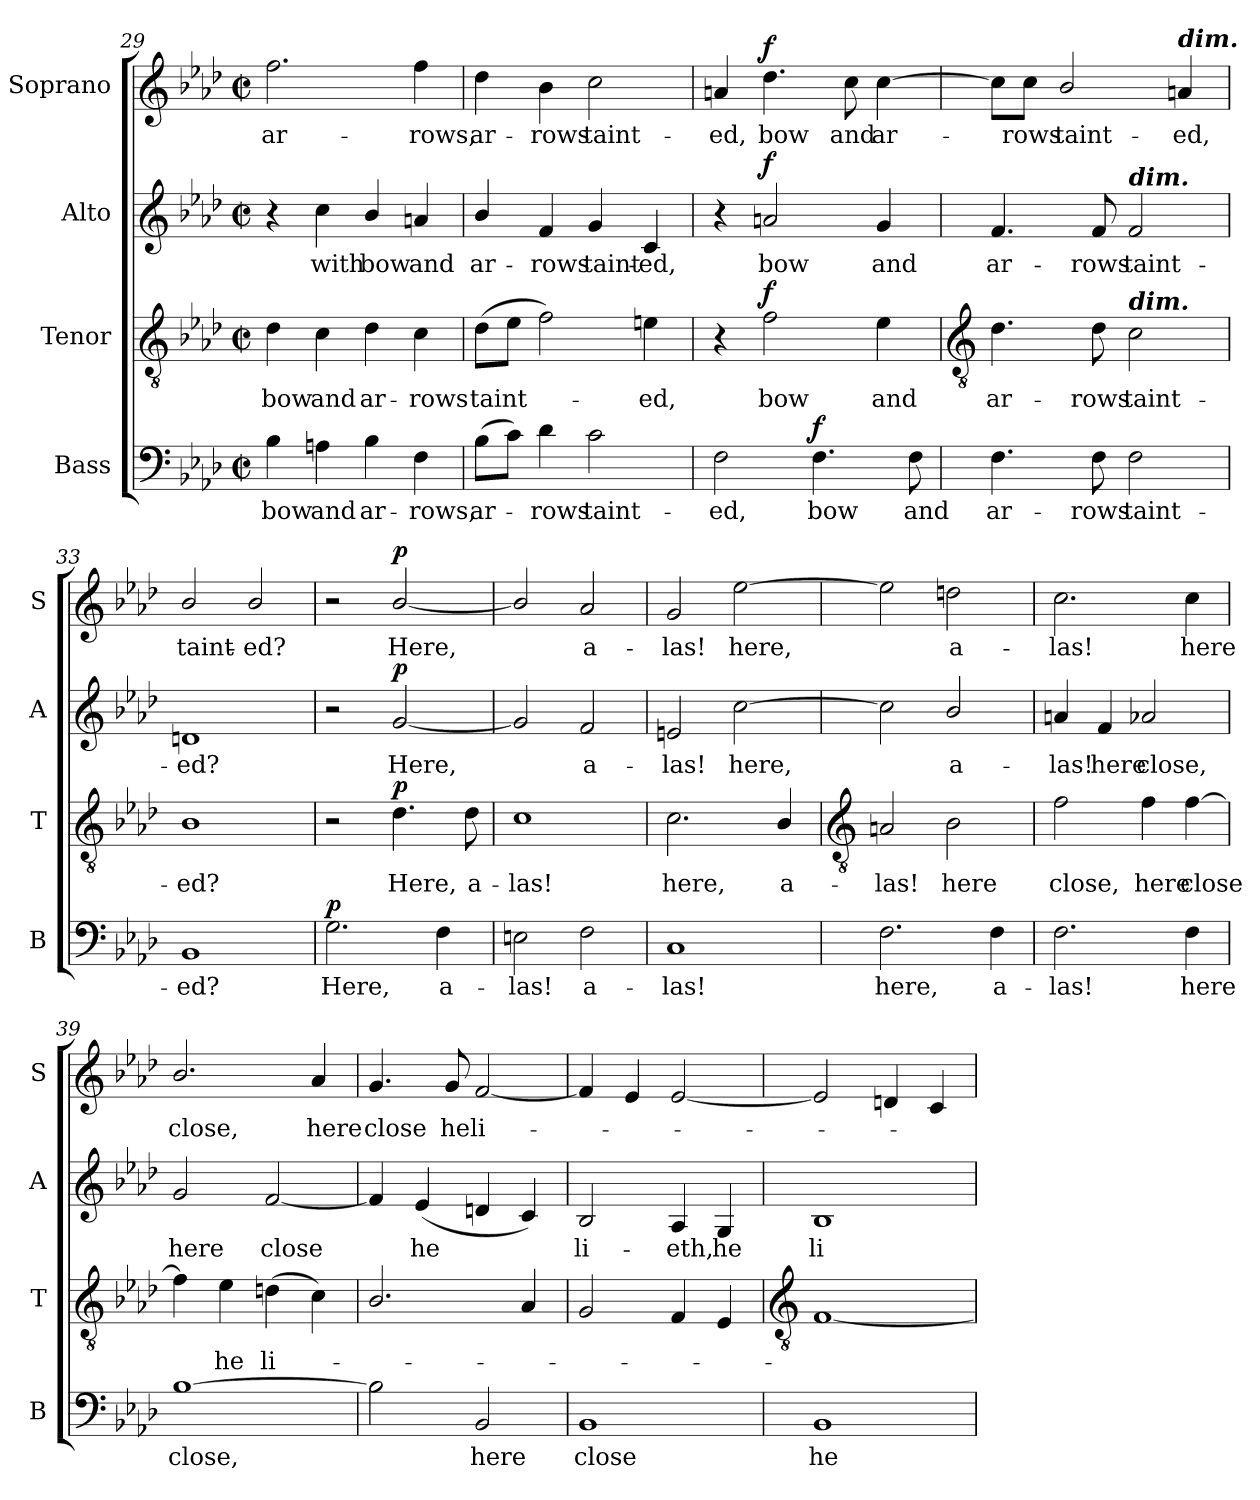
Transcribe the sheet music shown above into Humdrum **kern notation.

**kern	**text	**dynam	**kern	**text	**dynam	**kern	**text	**dynam	**kern	**text	**dynam
*part4	*part4	*part4	*part3	*part3	*part3	*part2	*part2	*part2	*part1	*part1	*part1
*staff4	*staff4	*staff4	*staff3	*staff3	*staff3	*staff2	*staff2	*staff2	*staff1	*staff1	*staff1
*I"Bass	*	*	*I"Tenor	*	*	*I"Alto	*	*	*I"Soprano	*	*
*I'B	*	*	*I'T	*	*	*I'A	*	*	*I'S	*	*
*clefF4	*	*	*clefGv2	*	*	*clefG2	*	*	*clefG2	*	*
*k[b-e-a-d-]	*	*	*k[b-e-a-d-]	*	*	*k[b-e-a-d-]	*	*	*k[b-e-a-d-]	*	*
*A-:	*	*	*A-:	*	*	*A-:	*	*	*A-:	*	*
*M2/2	*	*	*M2/2	*	*	*M2/2	*	*	*M2/2	*	*
*met(c|)	*	*	*met(c|)	*	*	*met(c|)	*	*	*met(c|)	*	*
=29	=29	=29	=29	=29	=29	=29	=29	=29	=29	=29	=29
!	!LO:LY:b	!	!	!LO:LY:b	!	!	!	!	!	!LO:LY:b	!
4B-	bow	.	4d-	bow	.	4r	.	.	2.ff	ar-	.
!	!LO:LY:b	!	!	!LO:LY:b	!	!	!LO:LY:b	!	!	!	!
4An	and	.	4c	and	.	4cc	with	.	.	.	.
!	!LO:LY:b	!	!	!LO:LY:b	!	!	!LO:LY:b	!	!	!	!
4B-	ar-	.	4d-	ar-	.	4b-/	bow	.	.	.	.
!	!LO:LY:b	!	!	!LO:LY:b	!	!	!LO:LY:b	!	!	!LO:LY:b	!
4F	-rows,	.	4c	-rows	.	4an	and	.	4ff	-rows,	.
=30	=30	=30	=30	=30	=30	=30	=30	=30	=30	=30	=30
!	!LO:LY:b	!	!	!LO:LY:b	!	!	!LO:LY:b	!	!	!LO:LY:b	!
(>8B-L	ar-	.	(>8d-L	taint-	.	4b-/	ar-	.	4dd-	ar-	.
8cJ)	.	.	8e-J	.	.	.	.	.	.	.	.
!	!LO:LY:b	!	!	!	!	!	!LO:LY:b	!	!	!LO:LY:b	!
4d-	rows	.	2f)	.	.	4f	-rows	.	4b-	-rows	.
!	!LO:LY:b	!	!	!	!	!	!LO:LY:b	!	!	!LO:LY:b	!
2c	taint-	.	.	.	.	4g	taint-	.	2cc	taint-	.
!	!	!	!	!LO:LY:b	!	!	!LO:LY:b	!	!	!	!
.	.	.	4en	ed,	.	4c	-ed,	.	.	.	.
=31	=31	=31	=31	=31	=31	=31	=31	=31	=31	=31	=31
!	!LO:LY:b	!	!	!	!	!	!	!	!	!LO:LY:b	!
2F	-ed,	.	4r	.	.	4r	.	.	4an	-ed,	.
!	!	!	!	!LO:LY:b	!LO:DY:b	!	!LO:LY:b	!LO:DY:b	!	!LO:LY:b	!LO:DY:b
.	.	.	2f	bow	f	2an	bow	f	4.dd-	bow	f
!	!LO:LY:b	!LO:DY:b	!	!	!	!	!	!	!	!	!
4.F	bow	f	.	.	.	.	.	.	.	.	.
!	!	!	!	!	!	!	!	!	!	!LO:LY:b	!
.	.	.	.	.	.	.	.	.	8cc	and	.
!	!	!	!	!LO:LY:b	!	!	!LO:LY:b	!	!	!LO:LY:b	!
.	.	.	4e-	and	.	4g	and	.	[4cc	ar-	.
!	!LO:LY:b	!	!	!	!	!	!	!	!	!	!
8F	and	.	.	.	.	.	.	.	.	.	.
!!LO:LB:g=z
=32	=32	=32	=32	=32	=32	=32	=32	=32	=32	=32	=32
*	*	*	*clefGv2	*	*	*	*	*	*	*	*
!	!LO:LY:b	!	!	!LO:LY:b	!	!	!LO:LY:b	!	!	!	!
4.F	ar-	.	4.d-	ar-	.	4.f	ar-	.	8cc\L]	.	.
!	!	!	!	!	!	!	!	!	!	!LO:LY:b	!
.	.	.	.	.	.	.	.	.	8cc\J	rows	.
!	!	!	!	!	!	!	!	!	!	!LO:LY:b	!
.	.	.	.	.	.	.	.	.	2b-/	taint-	.
!	!LO:LY:b	!	!	!LO:LY:b	!	!	!LO:LY:b	!	!	!	!
8F	-rows	.	8d-	-rows	.	8f	-rows	.	.	.	.
!	!	!	!	!	!	!LO:TX:a:Bi:t=dim.	!	!	!	!	!
!	!	!	!LO:TX:a:Bi:t=dim.	!	!	!	!	!	!	!	!
!	!LO:LY:b	!	!	!LO:LY:b	!	!	!LO:LY:b	!	!	!	!
2F	taint-	.	2c	taint-	.	2f	taint-	.	.	.	.
!	!	!	!	!	!	!	!	!	!LO:TX:a:Bi:t=dim.	!	!
!	!	!	!	!	!	!	!	!	!	!LO:LY:b	!
.	.	.	.	.	.	.	.	.	4an	-ed,	.
=33	=33	=33	=33	=33	=33	=33	=33	=33	=33	=33	=33
!	!LO:LY:b	!	!	!LO:LY:b	!	!	!LO:LY:b	!	!	!LO:LY:b	!
1BB-	-ed?	.	1B-	-ed?	.	1dn	-ed?	.	2b-/	taint-	.
!	!	!	!	!	!	!	!	!	!	!LO:LY:b	!
.	.	.	.	.	.	.	.	.	2b-/	-ed?	.
=34	=34	=34	=34	=34	=34	=34	=34	=34	=34	=34	=34
!	!LO:LY:b	!LO:DY:b	!	!	!	!	!	!	!	!	!
2.G	Here,	p	2r	.	.	2r	.	.	2r	.	.
!	!	!	!	!LO:LY:b	!LO:DY:b	!	!LO:LY:b	!LO:DY:b	!	!LO:LY:b	!LO:DY:b
.	.	.	4.d-	Here,	p	[2g	Here,	p	[2b-/	Here,	p
!	!LO:LY:b	!	!	!	!	!	!	!	!	!	!
4F	a-	.	.	.	.	.	.	.	.	.	.
!	!	!	!	!LO:LY:b	!	!	!	!	!	!	!
.	.	.	8d-	a-	.	.	.	.	.	.	.
=35	=35	=35	=35	=35	=35	=35	=35	=35	=35	=35	=35
!	!LO:LY:b	!	!	!LO:LY:b	!	!	!	!	!	!	!
2En	-las!	.	1c	-las!	.	2g]	.	.	2b-/]	.	.
!	!LO:LY:b	!	!	!	!	!	!LO:LY:b	!	!	!LO:LY:b	!
2F	a-	.	.	.	.	2f	a-	.	2a-	a-	.
=36	=36	=36	=36	=36	=36	=36	=36	=36	=36	=36	=36
!	!LO:LY:b	!	!	!LO:LY:b	!	!	!LO:LY:b	!	!	!LO:LY:b	!
1C	-las!	.	2.c	here,	.	2en	-las!	.	2g	-las!	.
!	!	!	!	!	!	!	!LO:LY:b	!	!	!LO:LY:b	!
.	.	.	.	.	.	[2cc	here,	.	[2ee-	here,	.
!	!	!	!	!LO:LY:b	!	!	!	!	!	!	!
.	.	.	4B-/	a-	.	.	.	.	.	.	.
!!LO:LB:g=z
=37	=37	=37	=37	=37	=37	=37	=37	=37	=37	=37	=37
*	*	*	*clefGv2	*	*	*	*	*	*	*	*
!	!LO:LY:b	!	!	!LO:LY:b	!	!	!	!	!	!	!
2.F	here,	.	2An	-las!	.	2cc]	.	.	2ee-]	.	.
!	!	!	!	!LO:LY:b	!	!	!LO:LY:b	!	!	!LO:LY:b	!
.	.	.	2B-	here	.	2b-/	a-	.	2ddn	a-	.
!	!LO:LY:b	!	!	!	!	!	!	!	!	!	!
4F	a-	.	.	.	.	.	.	.	.	.	.
=38	=38	=38	=38	=38	=38	=38	=38	=38	=38	=38	=38
!	!LO:LY:b	!	!	!LO:LY:b	!	!	!LO:LY:b	!	!	!LO:LY:b	!
2.F	-las!	.	2f	close,	.	4an	-las!	.	2.cc	-las!	.
!	!	!	!	!	!	!	!LO:LY:b	!	!	!	!
.	.	.	.	.	.	4f	here	.	.	.	.
!	!	!	!	!LO:LY:b	!	!	!LO:LY:b	!	!	!	!
.	.	.	4f	here	.	2a-X	close,	.	.	.	.
!	!LO:LY:b	!	!	!LO:LY:b	!	!	!	!	!	!LO:LY:b	!
4F	here	.	[4f	close	.	.	.	.	4cc	here	.
=39	=39	=39	=39	=39	=39	=39	=39	=39	=39	=39	=39
!	!LO:LY:b	!	!	!	!	!	!LO:LY:b	!	!	!LO:LY:b	!
[1B-	close,	.	4f]	.	.	2g	here	.	2.b-/	close,	.
!	!	!	!	!LO:LY:b	!	!	!	!	!	!	!
.	.	.	4e-	he	.	.	.	.	.	.	.
!	!	!	!	!LO:LY:b	!	!	!LO:LY:b	!	!	!	!
.	.	.	(>4dn	li-	.	[2f	close	.	.	.	.
!	!	!	!	!	!	!	!	!	!	!LO:LY:b	!
.	.	.	4c)	.	.	.	.	.	4a-	here	.
=40	=40	=40	=40	=40	=40	=40	=40	=40	=40	=40	=40
!	!	!	!	!	!	!	!	!	!	!LO:LY:b	!
2B-]	.	.	2.B-/	.	.	4f]	.	.	4.g	close	.
!	!	!	!	!	!	!	!LO:LY:b	!	!	!	!
.	.	.	.	.	.	(<4e-	he	.	.	.	.
!	!	!	!	!	!	!	!	!	!	!LO:LY:b	!
.	.	.	.	.	.	.	.	.	8g	he	.
!	!LO:LY:b	!	!	!	!	!	!	!	!	!LO:LY:b	!
2BB-	here	.	.	.	.	4dn	.	.	[2f	li-	.
.	.	.	4A-	.	.	4c)	.	.	.	.	.
=41	=41	=41	=41	=41	=41	=41	=41	=41	=41	=41	=41
!	!LO:LY:b	!	!	!	!	!	!LO:LY:b	!	!	!	!
1BB-	close	.	2G	.	.	2B-	li-	.	4f]	.	.
.	.	.	.	.	.	.	.	.	4e-	.	.
!	!	!	!	!	!	!	!LO:LY:b	!	!	!	!
.	.	.	4F	.	.	4A-	-eth,	.	[2e-	.	.
!	!	!	!	!	!	!	!LO:LY:b	!	!	!	!
.	.	.	4E-	.	.	4G	he	.	.	.	.
!!LO:LB:g=z
=42	=42	=42	=42	=42	=42	=42	=42	=42	=42	=42	=42
*	*	*	*clefGv2	*	*	*	*	*	*	*	*
!	!LO:LY:b	!	!	!	!	!	!LO:LY:b	!	!	!	!
1BB-	he	.	[1F	.	.	1B-	li-	.	2e-]	.	.
.	.	.	.	.	.	.	.	.	4dn	.	.
.	.	.	.	.	.	.	.	.	4c	.	.
=	=	=	=	=	=	=	=	=	=	=	=
*-	*-	*-	*-	*-	*-	*-	*-	*-	*-	*-	*-
